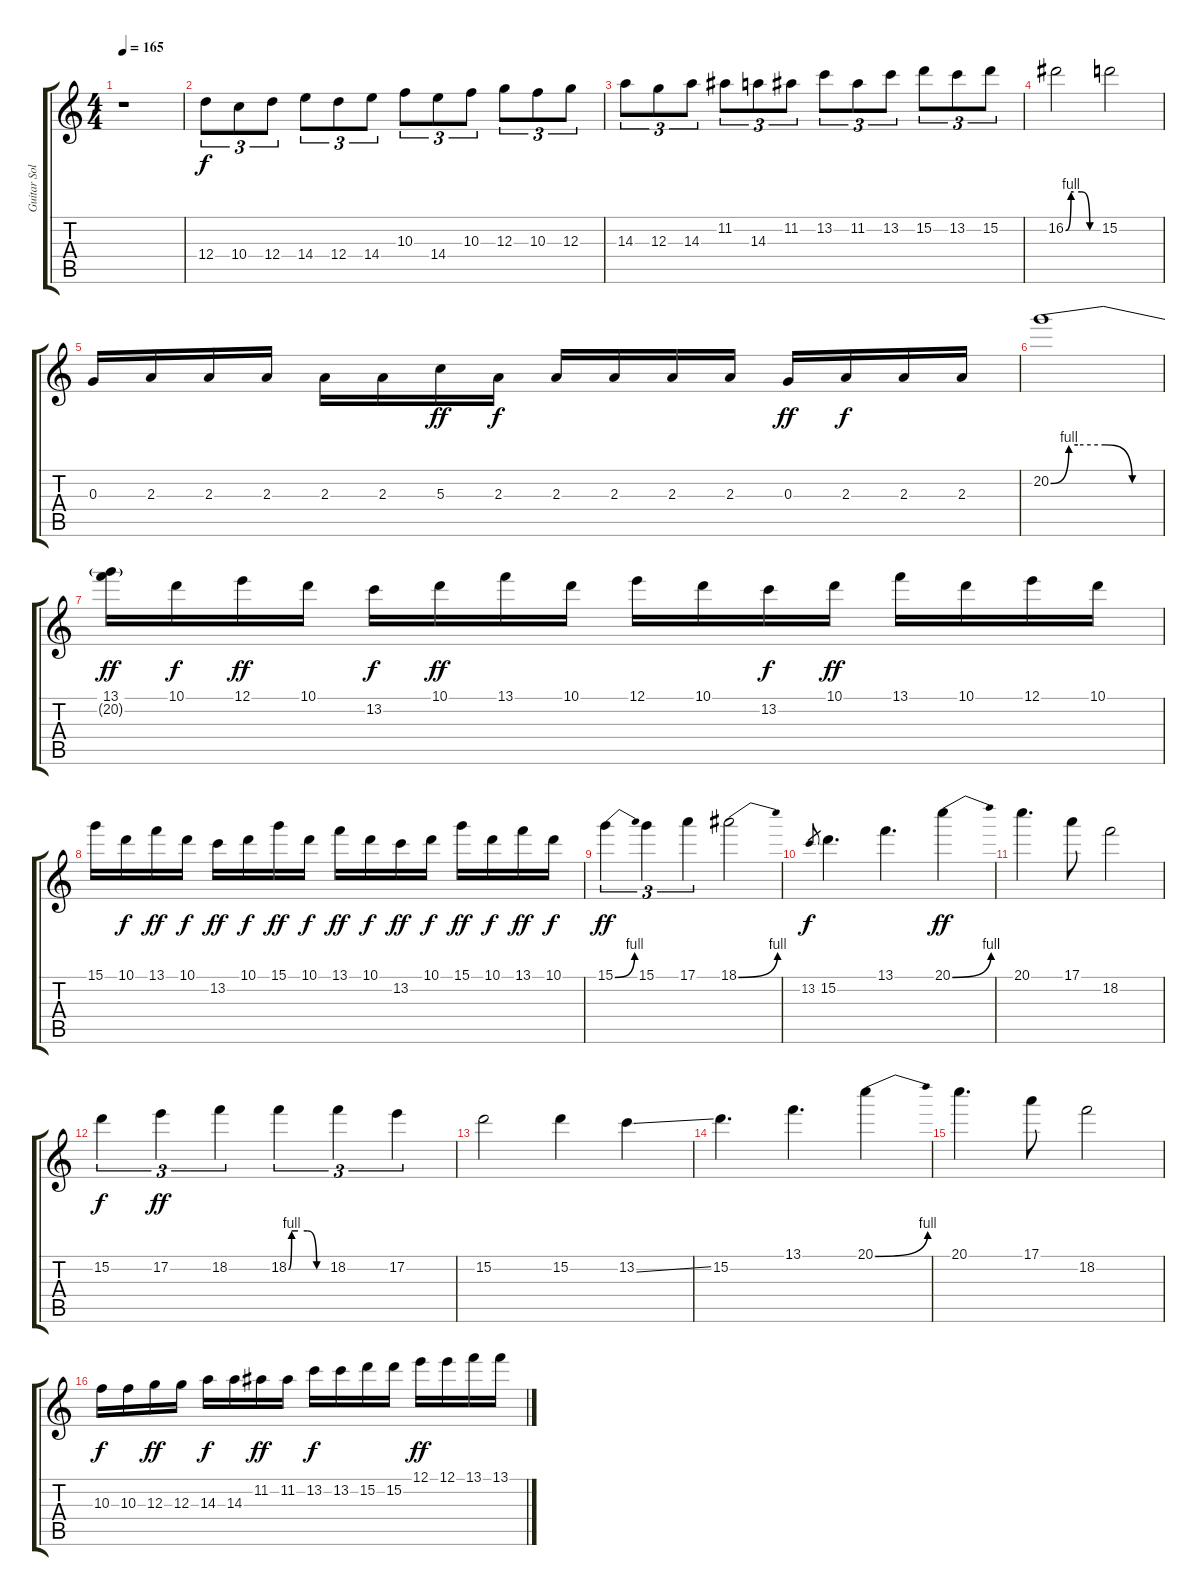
\track ("Guitar Solo I" "Guitar Sol") {instrument distortionguitar}
\staff {score tabs}
\tuning (E4 B3 G3 D3 A2 E2) {hide}
\ts (4 4)
\tempo 165
\clef g2
\ks c
r.1{dy ff} |
12.4.8{tu (3 2) dy f} 10.4.8{tu (3 2)} 12.4.8{tu (3 2)} 14.4.8{tu (3 2)} 12.4.8{tu (3 2)} 14.4.8{tu (3 2)} 10.3.8{tu (3 2)} 14.4.8{tu (3 2)} 10.3.8{tu (3 2)} 12.3.8{tu (3 2)} 10.3.8{tu (3 2)} 12.3.8{tu (3 2)} |
14.3.8{tu (3 2)} 12.3.8{tu (3 2)} 14.3.8{tu (3 2)} 11.2.8{tu (3 2)} 14.3.8{tu (3 2)} 11.2.8{tu (3 2)} 13.2.8{tu (3 2)} 11.2.8{tu (3 2)} 13.2.8{tu (3 2)} 15.2.8{tu (3 2)} 13.2.8{tu (3 2)} 15.2.8{tu (3 2)} |
16.2{be (custom 0 0 10 4 15 4 30 4 45 0 60 0)}.2 15.2.2 |
0.3.16 2.3.16 2.3.16 2.3.16 2.3.16 2.3.16 5.3.16{dy ff} 2.3.16{dy f} 2.3.16 2.3.16 2.3.16 2.3.16 0.3.16{dy ff} 2.3.16{dy f} 2.3.16 2.3.16 |
20.2{be (custom 0 0 10 4 15 4 30 4 45 0 60 0)}.1 |
(13.1 20.2{t}).16{dy ff} 10.1.16{dy f} 12.1.16{dy ff} 10.1.16 13.2.16{dy f} 10.1.16{dy ff} 13.1.16 10.1.16 12.1.16 10.1.16 13.2.16{dy f} 10.1.16{dy ff} 13.1.16 10.1.16 12.1.16 10.1.16 |
15.1.16 10.1.16{dy f} 13.1.16{dy ff} 10.1.16{dy f} 13.2.16{dy ff} 10.1.16{dy f} 15.1.16{dy ff} 10.1.16{dy f} 13.1.16{dy ff} 10.1.16{dy f} 13.2.16{dy ff} 10.1.16{dy f} 15.1.16{dy ff} 10.1.16{dy f} 13.1.16{dy ff} 10.1.16{dy f} |
15.1{be (bend 0 0 60 4)}.4{tu (3 2) dy ff} 15.1.4{tu (3 2)} 17.1.4{tu (3 2)} 18.1{be (bend 0 0 60 4)}.2 |
13.2.8{gr dy f} 15.2.4{d} 13.1.4{d} 20.1{be (bend 0 0 60 4)}.4{dy ff} |
20.1.4{d} 17.1.8 18.2.2 |
15.2.4{tu (3 2) dy f} 17.2.4{tu (3 2) dy ff} 18.2.4{tu (3 2)} 18.2{be (custom 0 0 5 4 15 4 30 4 45 0 60 0)}.4{tu (3 2)} 18.2.4{tu (3 2)} 17.2.4{tu (3 2)} |
15.2.2 15.2.4 13.2{ss}.4 |
15.2.4{d} 13.1.4{d} 20.1{be (bend 0 0 60 4)}.4 |
20.1.4{d} 17.1.8 18.2.2 |
10.3.16{dy f} 10.3.16 12.3.16{dy ff} 12.3.16 14.3.16{dy f} 14.3.16 11.2.16{dy ff} 11.2.16 13.2.16{dy f} 13.2.16 15.2.16 15.2.16 12.1.16{dy ff} 12.1.16 13.1.16 13.1.16
